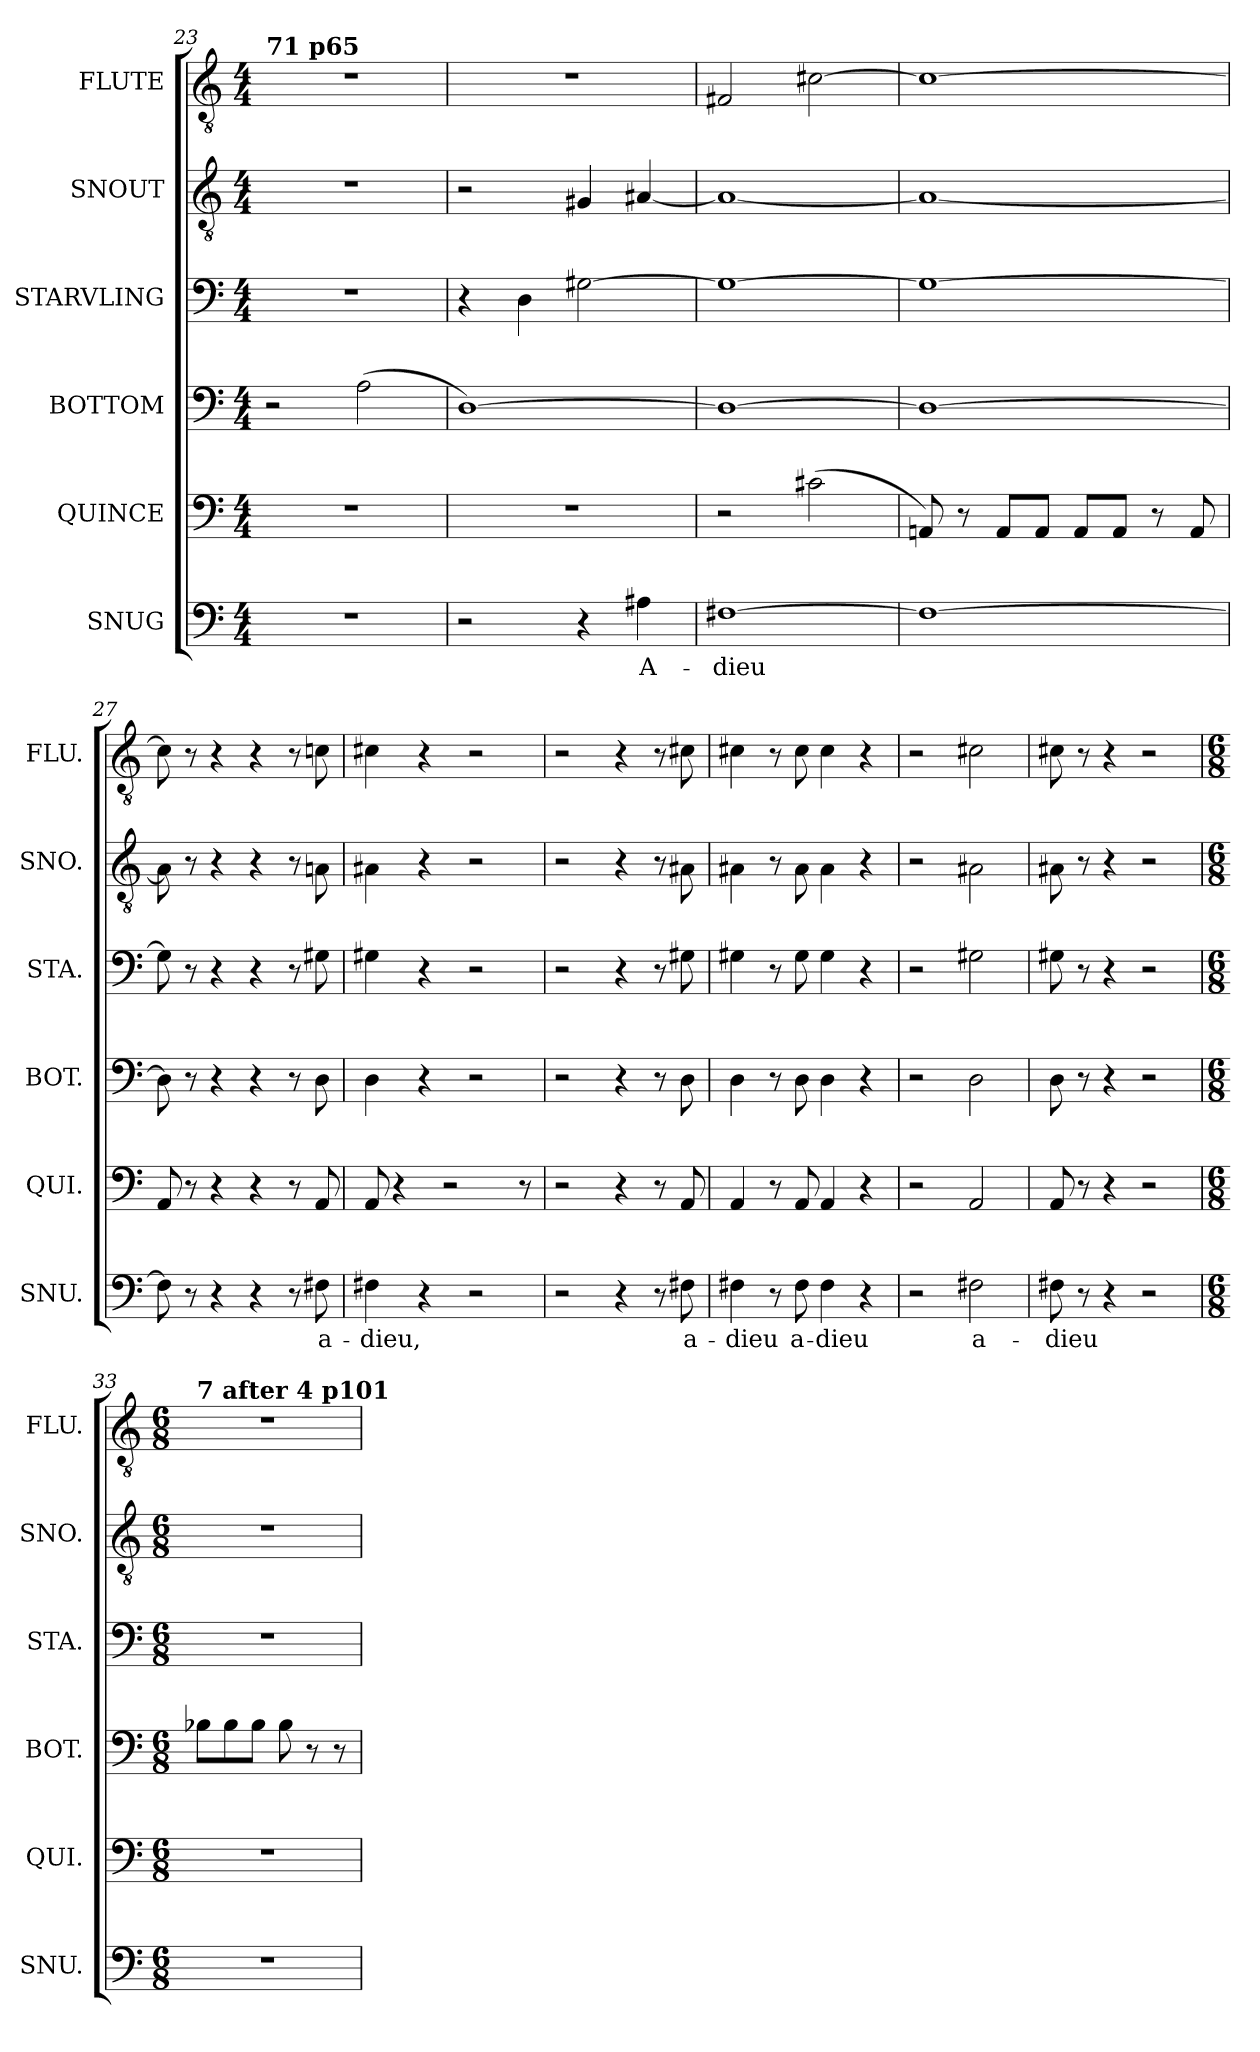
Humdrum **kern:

**kern	**text	**kern	**kern	**kern	**kern	**kern
*part6	*part6	*part5	*part4	*part3	*part2	*part1
*staff6	*staff6	*staff5	*staff4	*staff3	*staff2	*staff1
*I"SNUG	*	*I"QUINCE	*I"BOTTOM	*I"STARVLING	*I"SNOUT	*I"FLUTE
*I'SNU.	*	*I'QUI.	*I'BOT.	*I'STA.	*I'SNO.	*I'FLU.
!!LO:LB:g=z
*clefF4	*	*clefF4	*clefF4	*clefF4	*clefGv2	*clefGv2
*k[]	*	*k[]	*k[]	*k[]	*k[]	*k[]
*M4/4	*	*M4/4	*M4/4	*M4/4	*M4/4	*M4/4
=23	=23	=23	=23	=23	=23	=23
!	!	!	!	!	!	!LO:TX:a:B:t=71 p65
1r	.	1r	2r	1r	1r	1r
.	.	.	(2A\	.	.	.
=24	=24	=24	=24	=24	=24	=24
2r	.	1r	[1D)	4r	2r	1r
.	.	.	.	4D\	.	.
4r	.	.	.	[2G#X\	4G#X/	.
4A#X\	A-	.	.	.	[4A#X/	.
=25	=25	=25	=25	=25	=25	=25
[1F#X	-dieu	2r	1D_	1G#_	1A#_	2F#X/
.	.	(2c#X\	.	.	.	[2c#X\
=26	=26	=26	=26	=26	=26	=26
1F#_	.	8AAn/)	1D_	1G#_	1A#_	1c#_
.	.	8r	.	.	.	.
.	.	8AA/L	.	.	.	.
.	.	8AA/J	.	.	.	.
.	.	8AA/L	.	.	.	.
.	.	8AA/J	.	.	.	.
.	.	8r	.	.	.	.
.	.	8AA/	.	.	.	.
=27	=27	=27	=27	=27	=27	=27
8F#\]	.	8AA/	8D\]	8G#\]	8A#\]	8c#\]
8r	.	8r	8r	8r	8r	8r
4r	.	4r	4r	4r	4r	4r
4r	.	4r	4r	4r	4r	4r
8r	.	8r	8r	8r	8r	8r
8F#X\	a-	8AA/	8D\	8G#X\	8An\	8cn\
=28	=28	=28	=28	=28	=28	=28
4F#X\	-dieu,	8AA/	4D\	4G#X\	4A#X\	4c#X\
.	.	4r	.	.	.	.
4r	.	.	4r	4r	4r	4r
.	.	2r	.	.	.	.
2r	.	.	2r	2r	2r	2r
.	.	8r	.	.	.	.
!!LO:LB:g=z
=29	=29	=29	=29	=29	=29	=29
2r	.	2r	2r	2r	2r	2r
4r	.	4r	4r	4r	4r	4r
8r	.	8r	8r	8r	8r	8r
8F#X\	a-	8AA/	8D\	8G#X\	8A#X\	8c#X\
=30	=30	=30	=30	=30	=30	=30
4F#X\	-dieu	4AA/	4D\	4G#X\	4A#X\	4c#X\
8r	.	8r	8r	8r	8r	8r
8F#\	a-	8AA/	8D\	8G#\	8A#\	8c#\
4F#\	-dieu	4AA/	4D\	4G#\	4A#\	4c#\
4r	.	4r	4r	4r	4r	4r
=31	=31	=31	=31	=31	=31	=31
2r	.	2r	2r	2r	2r	2r
2F#X\	a-	2AA/	2D\	2G#X\	2A#X\	2c#X\
=32	=32	=32	=32	=32	=32	=32
8F#X\	-dieu	8AA/	8D\	8G#X\	8A#X\	8c#X\
8r	.	8r	8r	8r	8r	8r
4r	.	4r	4r	4r	4r	4r
2r	.	2r	2r	2r	2r	2r
=33	=33	=33	=33	=33	=33	=33
*M6/8	*	*M6/8	*M6/8	*M6/8	*M6/8	*M6/8
*	*	*	*	*	*	*MM174
!	!	!	!	!	!	!LO:TX:a:B:t=7 after 4 p101
2.r	.	2.r	8B-X\L	2.r	2.r	2.r
.	.	.	8B-\	.	.	.
.	.	.	8B-\J	.	.	.
.	.	.	8B-\	.	.	.
.	.	.	8r	.	.	.
.	.	.	8r	.	.	.
=	=	=	=	=	=	=
*-	*-	*-	*-	*-	*-	*-
